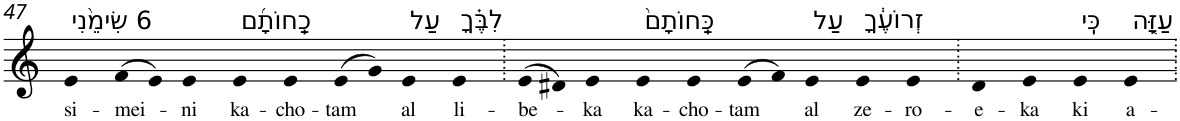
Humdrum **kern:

**kern	**text
*part1	*part1
*staff1	*staff1
*I"Piano	*
*I'Pno	*
!!LO:PB:g=z
*clefG2	*
*k[]	*
=47	=47
!LO:TX:a:t=6 שִׂימֵ֨נִי	!
!	!LO:LY:b
4e	si-
!	!LO:LY:b
(>8f	-mei-
8e)	.
!	!LO:LY:b
4e	-ni
!LO:TX:a:t=כַֽחוֹתָ֜ם	!
!	!LO:LY:b
4e	ka-
!	!LO:LY:b
4e	-cho-
!	!LO:LY:b
(>8e	-tam
8g)	.
!LO:TX:a:t=עַל	!
!	!LO:LY:b
4e	al
!LO:TX:a:t=לִבֶּ֗ךָ	!
!	!LO:LY:b
4e	li-
=48.	=48.
!	!LO:LY:b
(>8e	-be-
8d#X)	.
!	!LO:LY:b
4e	-ka
!LO:TX:a:t=כַּֽחוֹתָם֙	!
!	!LO:LY:b
4e	ka-
!	!LO:LY:b
4e	-cho-
!	!LO:LY:b
(>8e	-tam
8f)	.
!LO:TX:a:t=עַל	!
!	!LO:LY:b
4e	al
!LO:TX:a:t=זְרוֹעֶ֔ךָ	!
!	!LO:LY:b
4e	ze-
!	!LO:LY:b
4e	-ro-
=49.	=49.
!	!LO:LY:b
4d	-e-
!	!LO:LY:b
4e	-ka
!LO:TX:a:t=כִּֽי	!
!	!LO:LY:b
4e	ki
!LO:TX:a:t=עַזָּ֤ה	!
!	!LO:LY:b
4e	a-
=.	=.
*-	*-
